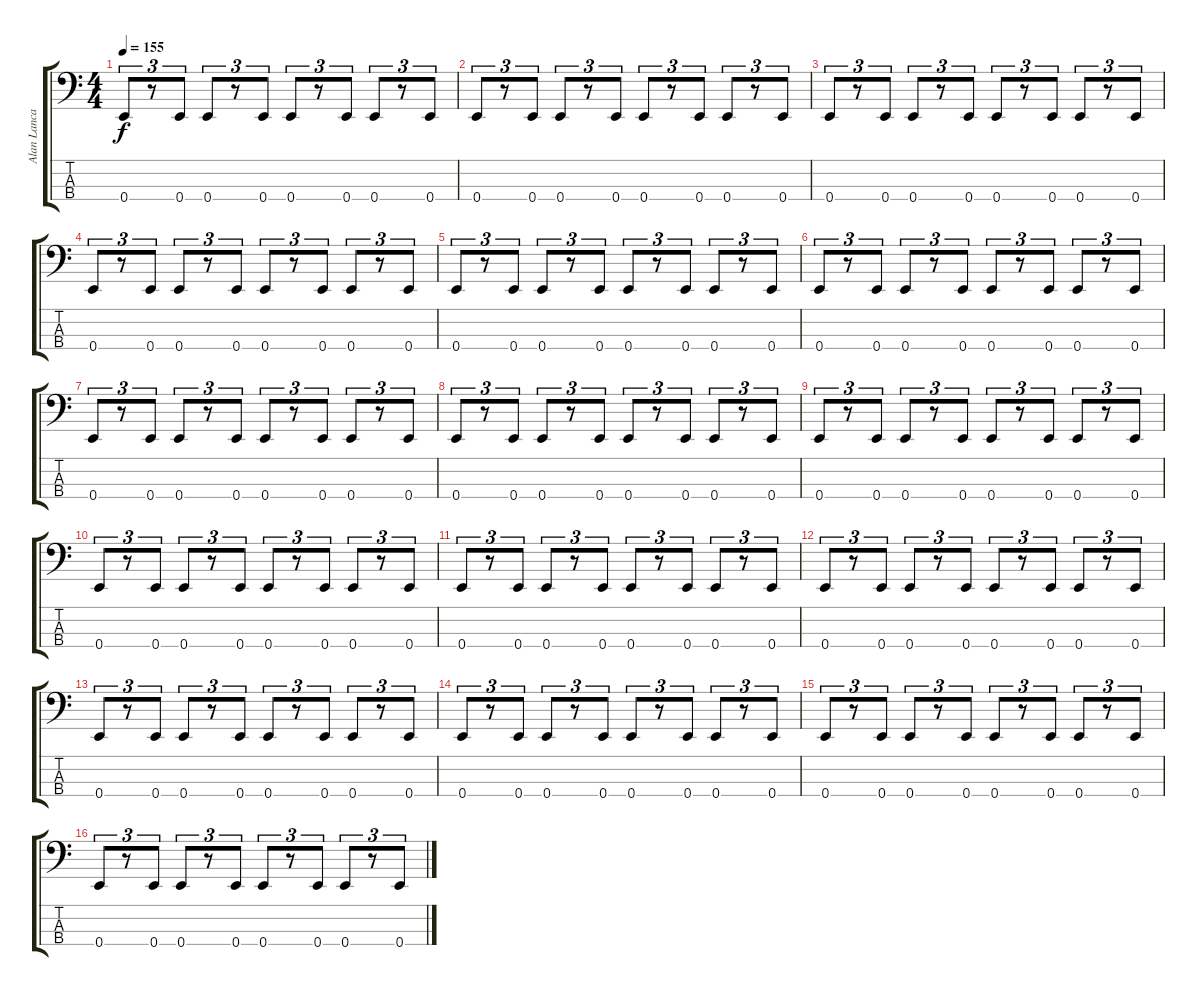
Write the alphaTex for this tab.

\track ("Alan Lancaster" "Alan Lanca") {instrument electricbassfinger}
\staff {score tabs}
\tuning (G2 D2 A1 E1) {hide}
\ts (4 4)
\tempo 155
\clef f4
\ks c
0.4.8{tu (3 2) dy f instrument electricbassfinger} r.8{tu (3 2)} 0.4.8{tu (3 2)} 0.4.8{tu (3 2)} r.8{tu (3 2)} 0.4.8{tu (3 2)} 0.4.8{tu (3 2)} r.8{tu (3 2)} 0.4.8{tu (3 2)} 0.4.8{tu (3 2)} r.8{tu (3 2)} 0.4.8{tu (3 2)} |
0.4.8{tu (3 2)} r.8{tu (3 2)} 0.4.8{tu (3 2)} 0.4.8{tu (3 2)} r.8{tu (3 2)} 0.4.8{tu (3 2)} 0.4.8{tu (3 2)} r.8{tu (3 2)} 0.4.8{tu (3 2)} 0.4.8{tu (3 2)} r.8{tu (3 2)} 0.4.8{tu (3 2)} |
0.4.8{tu (3 2)} r.8{tu (3 2)} 0.4.8{tu (3 2)} 0.4.8{tu (3 2)} r.8{tu (3 2)} 0.4.8{tu (3 2)} 0.4.8{tu (3 2)} r.8{tu (3 2)} 0.4.8{tu (3 2)} 0.4.8{tu (3 2)} r.8{tu (3 2)} 0.4.8{tu (3 2)} |
0.4.8{tu (3 2)} r.8{tu (3 2)} 0.4.8{tu (3 2)} 0.4.8{tu (3 2)} r.8{tu (3 2)} 0.4.8{tu (3 2)} 0.4.8{tu (3 2)} r.8{tu (3 2)} 0.4.8{tu (3 2)} 0.4.8{tu (3 2)} r.8{tu (3 2)} 0.4.8{tu (3 2)} |
0.4.8{tu (3 2)} r.8{tu (3 2)} 0.4.8{tu (3 2)} 0.4.8{tu (3 2)} r.8{tu (3 2)} 0.4.8{tu (3 2)} 0.4.8{tu (3 2)} r.8{tu (3 2)} 0.4.8{tu (3 2)} 0.4.8{tu (3 2)} r.8{tu (3 2)} 0.4.8{tu (3 2)} |
0.4.8{tu (3 2)} r.8{tu (3 2)} 0.4.8{tu (3 2)} 0.4.8{tu (3 2)} r.8{tu (3 2)} 0.4.8{tu (3 2)} 0.4.8{tu (3 2)} r.8{tu (3 2)} 0.4.8{tu (3 2)} 0.4.8{tu (3 2)} r.8{tu (3 2)} 0.4.8{tu (3 2)} |
0.4.8{tu (3 2)} r.8{tu (3 2)} 0.4.8{tu (3 2)} 0.4.8{tu (3 2)} r.8{tu (3 2)} 0.4.8{tu (3 2)} 0.4.8{tu (3 2)} r.8{tu (3 2)} 0.4.8{tu (3 2)} 0.4.8{tu (3 2)} r.8{tu (3 2)} 0.4.8{tu (3 2)} |
0.4.8{tu (3 2)} r.8{tu (3 2)} 0.4.8{tu (3 2)} 0.4.8{tu (3 2)} r.8{tu (3 2)} 0.4.8{tu (3 2)} 0.4.8{tu (3 2)} r.8{tu (3 2)} 0.4.8{tu (3 2)} 0.4.8{tu (3 2)} r.8{tu (3 2)} 0.4.8{tu (3 2)} |
0.4.8{tu (3 2)} r.8{tu (3 2)} 0.4.8{tu (3 2)} 0.4.8{tu (3 2)} r.8{tu (3 2)} 0.4.8{tu (3 2)} 0.4.8{tu (3 2)} r.8{tu (3 2)} 0.4.8{tu (3 2)} 0.4.8{tu (3 2)} r.8{tu (3 2)} 0.4.8{tu (3 2)} |
0.4.8{tu (3 2)} r.8{tu (3 2)} 0.4.8{tu (3 2)} 0.4.8{tu (3 2)} r.8{tu (3 2)} 0.4.8{tu (3 2)} 0.4.8{tu (3 2)} r.8{tu (3 2)} 0.4.8{tu (3 2)} 0.4.8{tu (3 2)} r.8{tu (3 2)} 0.4.8{tu (3 2)} |
0.4.8{tu (3 2)} r.8{tu (3 2)} 0.4.8{tu (3 2)} 0.4.8{tu (3 2)} r.8{tu (3 2)} 0.4.8{tu (3 2)} 0.4.8{tu (3 2)} r.8{tu (3 2)} 0.4.8{tu (3 2)} 0.4.8{tu (3 2)} r.8{tu (3 2)} 0.4.8{tu (3 2)} |
0.4.8{tu (3 2)} r.8{tu (3 2)} 0.4.8{tu (3 2)} 0.4.8{tu (3 2)} r.8{tu (3 2)} 0.4.8{tu (3 2)} 0.4.8{tu (3 2)} r.8{tu (3 2)} 0.4.8{tu (3 2)} 0.4.8{tu (3 2)} r.8{tu (3 2)} 0.4.8{tu (3 2)} |
0.4.8{tu (3 2)} r.8{tu (3 2)} 0.4.8{tu (3 2)} 0.4.8{tu (3 2)} r.8{tu (3 2)} 0.4.8{tu (3 2)} 0.4.8{tu (3 2)} r.8{tu (3 2)} 0.4.8{tu (3 2)} 0.4.8{tu (3 2)} r.8{tu (3 2)} 0.4.8{tu (3 2)} |
0.4.8{tu (3 2)} r.8{tu (3 2)} 0.4.8{tu (3 2)} 0.4.8{tu (3 2)} r.8{tu (3 2)} 0.4.8{tu (3 2)} 0.4.8{tu (3 2)} r.8{tu (3 2)} 0.4.8{tu (3 2)} 0.4.8{tu (3 2)} r.8{tu (3 2)} 0.4.8{tu (3 2)} |
0.4.8{tu (3 2)} r.8{tu (3 2)} 0.4.8{tu (3 2)} 0.4.8{tu (3 2)} r.8{tu (3 2)} 0.4.8{tu (3 2)} 0.4.8{tu (3 2)} r.8{tu (3 2)} 0.4.8{tu (3 2)} 0.4.8{tu (3 2)} r.8{tu (3 2)} 0.4.8{tu (3 2)} |
0.4.8{tu (3 2)} r.8{tu (3 2)} 0.4.8{tu (3 2)} 0.4.8{tu (3 2)} r.8{tu (3 2)} 0.4.8{tu (3 2)} 0.4.8{tu (3 2)} r.8{tu (3 2)} 0.4.8{tu (3 2)} 0.4.8{tu (3 2)} r.8{tu (3 2)} 0.4.8{tu (3 2)}
